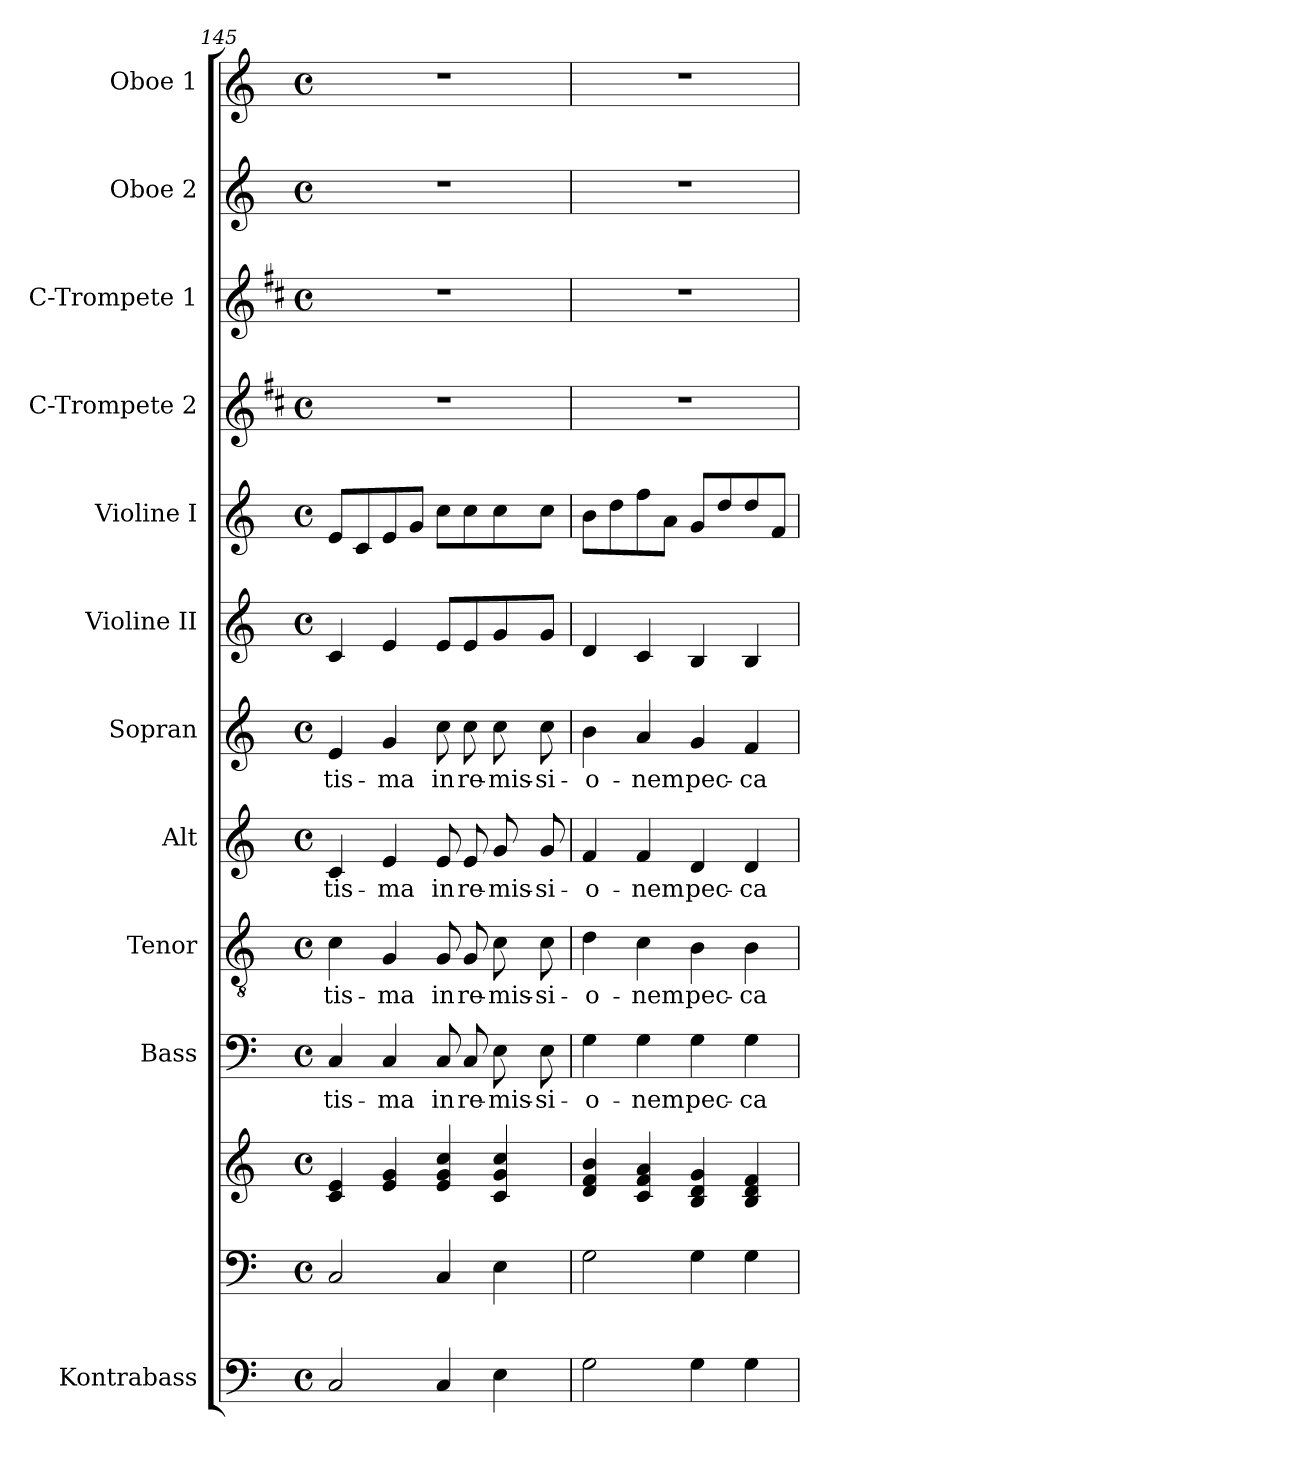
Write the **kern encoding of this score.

**kern	**kern	**kern	**kern	**text	**kern	**text	**kern	**text	**kern	**text	**kern	**kern	**kern	**kern	**kern	**kern
*part12	*part11	*part11	*part10	*part10	*part9	*part9	*part8	*part8	*part7	*part7	*part6	*part5	*part4	*part3	*part2	*part1
*staff13	*staff12	*staff11	*staff10	*staff10	*staff9	*staff9	*staff8	*staff8	*staff7	*staff7	*staff6	*staff5	*staff4	*staff3	*staff2	*staff1
*I"Kontrabass	*	*	*I"Bass	*	*I"Tenor	*	*I"Alt	*	*I"Sopran	*	*I"Violine II	*I"Violine I	*I"C-Trompete 2	*I"C-Trompete 1	*I"Oboe 2	*I"Oboe 1
*I'Kb.	*	*	*I'B.	*	*I'T.	*	*I'A.	*	*I'S.	*	*I'Vl. II	*I'Vl. I	*I'C Trp. 2	*I'C Trp. 1	*I'Ob. 2	*I'Ob. 1
!!LO:PB:g=z
*clefF4	*clefF4	*clefG2	*clefF4	*	*clefGv2	*	*clefG2	*	*clefG2	*	*clefG2	*clefG2	*clefG2	*clefG2	*clefG2	*clefG2
*ITrd7c12	*	*	*	*	*	*	*	*	*	*	*	*	*ITrd1c2	*ITrd1c2	*	*
*k[]	*k[]	*k[]	*k[]	*	*k[]	*	*k[]	*	*k[]	*	*k[]	*k[]	*k[]	*k[]	*k[]	*k[]
*C:	*C:	*C:	*C:	*	*C:	*	*C:	*	*C:	*	*C:	*C:	*C:	*C:	*C:	*C:
*M4/4	*M4/4	*M4/4	*M4/4	*	*M4/4	*	*M4/4	*	*M4/4	*	*M4/4	*M4/4	*M4/4	*M4/4	*M4/4	*M4/4
*met(c)	*met(c)	*met(c)	*met(c)	*	*met(c)	*	*met(c)	*	*met(c)	*	*met(c)	*met(c)	*met(c)	*met(c)	*met(c)	*met(c)
=145	=145	=145	=145	=145	=145	=145	=145	=145	=145	=145	=145	=145	=145	=145	=145	=145
!	!	!	!	!LO:LY:b	!	!LO:LY:b	!	!LO:LY:b	!	!LO:LY:b	!	!	!	!	!	!
2CC/	2C/	4c/ 4e/	4C/	-tis-	4c\	-tis-	4c/	-tis-	4e/	-tis-	4c/	8e/L	1r	1r	1r	1r
.	.	.	.	.	.	.	.	.	.	.	.	8c/	.	.	.	.
!	!	!	!	!LO:LY:b	!	!LO:LY:b	!	!LO:LY:b	!	!LO:LY:b	!	!	!	!	!	!
.	.	4e/ 4g/	4C/	-ma	4G/	-ma	4e/	-ma	4g/	-ma	4e/	8e/	.	.	.	.
.	.	.	.	.	.	.	.	.	.	.	.	8g/J	.	.	.	.
!	!	!	!	!LO:LY:b	!	!LO:LY:b	!	!LO:LY:b	!	!LO:LY:b	!	!	!	!	!	!
4CC/	4C/	4e/ 4g/ 4cc/	8C/	in	8G/	in	8e/	in	8cc\	in	8e/L	8cc\L	.	.	.	.
!	!	!	!	!LO:LY:b	!	!LO:LY:b	!	!LO:LY:b	!	!LO:LY:b	!	!	!	!	!	!
.	.	.	8C/	re-	8G/	re-	8e/	re-	8cc\	re-	8e/	8cc\	.	.	.	.
!	!	!	!	!LO:LY:b	!	!LO:LY:b	!	!LO:LY:b	!	!LO:LY:b	!	!	!	!	!	!
4EE\	4E\	4c/ 4g/ 4cc/	8E\	-mis-	8c\	-mis-	8g/	-mis-	8cc\	-mis-	8g/	8cc\	.	.	.	.
!	!	!	!	!LO:LY:b	!	!LO:LY:b	!	!LO:LY:b	!	!LO:LY:b	!	!	!	!	!	!
.	.	.	8E\	-si-	8c\	-si-	8g/	-si-	8cc\	-si-	8g/J	8cc\J	.	.	.	.
=146	=146	=146	=146	=146	=146	=146	=146	=146	=146	=146	=146	=146	=146	=146	=146	=146
!	!	!	!	!LO:LY:b	!	!LO:LY:b	!	!LO:LY:b	!	!LO:LY:b	!	!	!	!	!	!
2GG\	2G\	4d/ 4f/ 4b/	4G\	-o-	4d\	-o-	4f/	-o-	4b\	-o-	4d/	8b\L	1r	1r	1r	1r
.	.	.	.	.	.	.	.	.	.	.	.	8dd\	.	.	.	.
!	!	!	!	!LO:LY:b	!	!LO:LY:b	!	!LO:LY:b	!	!LO:LY:b	!	!	!	!	!	!
.	.	4c/ 4f/ 4a/	4G\	-nem	4c\	-nem	4f/	-nem	4a/	-nem	4c/	8ff\	.	.	.	.
.	.	.	.	.	.	.	.	.	.	.	.	8a\J	.	.	.	.
!	!	!	!	!LO:LY:b	!	!LO:LY:b	!	!LO:LY:b	!	!LO:LY:b	!	!	!	!	!	!
4GG\	4G\	4B/ 4d/ 4g/	4G\	pec-	4B\	pec-	4d/	pec-	4g/	pec-	4B/	8g/L	.	.	.	.
.	.	.	.	.	.	.	.	.	.	.	.	8dd/	.	.	.	.
!	!	!	!	!LO:LY:b	!	!LO:LY:b	!	!LO:LY:b	!	!LO:LY:b	!	!	!	!	!	!
4GG\	4G\	4B/ 4d/ 4f/	4G\	-ca-	4B\	-ca-	4d/	-ca-	4f/	-ca-	4B/	8dd/	.	.	.	.
.	.	.	.	.	.	.	.	.	.	.	.	8f/J	.	.	.	.
=	=	=	=	=	=	=	=	=	=	=	=	=	=	=	=	=
*-	*-	*-	*-	*-	*-	*-	*-	*-	*-	*-	*-	*-	*-	*-	*-	*-
